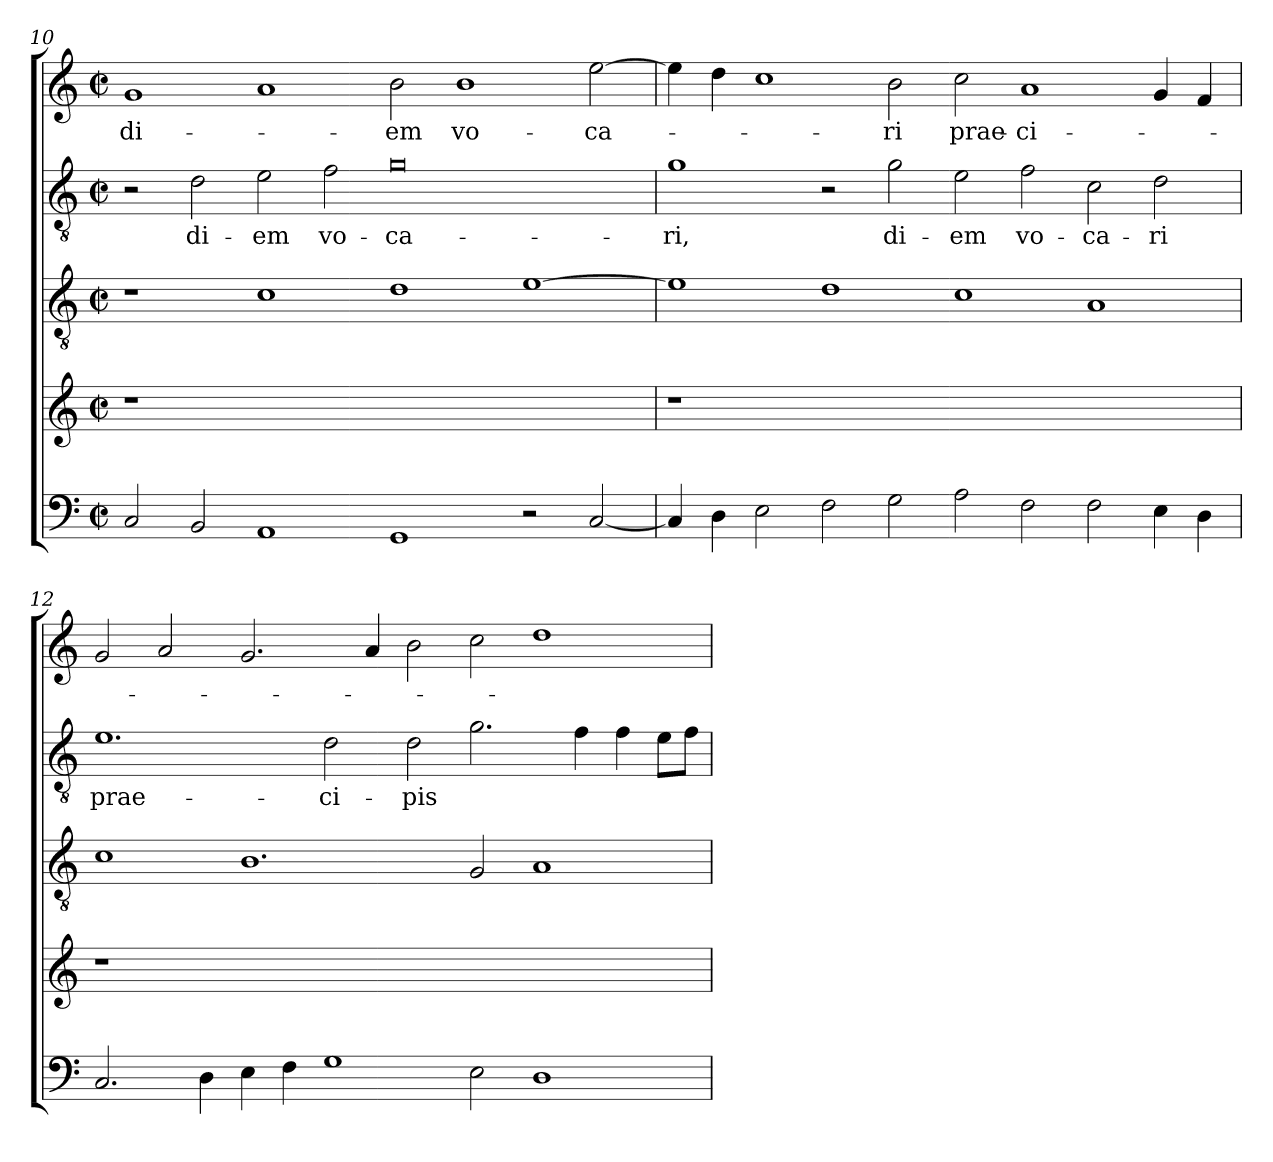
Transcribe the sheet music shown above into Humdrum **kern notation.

**kern	**kern	**kern	**kern	**text	**kern	**text
*part5	*part4	*part3	*part2	*part2	*part1	*part1
*staff5	*staff4	*staff3	*staff2	*staff2	*staff1	*staff1
*clefF4	*clefG2	*clefGv2	*clefGv2	*	*clefG2	*
*k[]	*k[]	*k[]	*k[]	*	*k[]	*
*C:	*C:	*C:	*C:	*	*C:	*
*M2/2	*M2/2	*M2/2	*M2/2	*	*M2/2	*
*met(c|)	*met(c|)	*met(c|)	*met(c|)	*	*met(c|)	*
=10	=10	=10	=10	=10	=10	=10
!	!	!	!	!	!	!LO:LY:b
2C/	1r	1r	2r	.	1g	di-
!	!	!	!	!LO:LY:b	!	!
2BB/	.	.	2d\	di-	.	.
!	!	!	!	!LO:LY:b	!	!
1AA	0.ryy	1c	2e\	-em	1a	.
!	!	!	!	!LO:LY:b	!	!
.	.	.	2f\	vo-	.	.
!	!	!	!	!LO:LY:b:rj	!	!LO:LY:b
1GG	.	1d	0g	-ca-	2b\	-em
!	!	!	!	!	!	!LO:LY:b
.	.	.	.	.	1b	vo-
2r	.	[>1e	.	.	.	.
!	!	!	!	!	!	!LO:LY:b
[>2C/	.	.	.	.	[>2ee\	-ca-
!!LO:PB:g=z
=11	=11	=11	=11	=11	=11	=11
!	!	!	!	!LO:LY:b	!	!
4C/]	1r	1e]	1g	-ri,	4ee\]	.
4D\	.	.	.	.	4dd\	.
2E\	.	.	.	.	1cc	.
2F\	0.ryy	1d	2r	.	.	.
!	!	!	!	!LO:LY:b	!	!LO:LY:b
2G\	.	.	2g\	di-	2b\	-ri
!	!	!	!	!LO:LY:b	!	!LO:LY:b
2A\	.	1c	2e\	-em	2cc\	prae-
!	!	!	!	!LO:LY:b	!	!LO:LY:b:rj
2F\	.	.	2f\	vo-	1a	-ci-
!	!	!	!	!LO:LY:b	!	!
2F\	.	1A	2c\	-ca-	.	.
!	!	!	!	!LO:LY:b	!	!
4E\	.	.	2d\	-ri	4g/	.
4D\	.	.	.	.	4f/	.
=12	=12	=12	=12	=12	=12	=12
!	!	!	!	!LO:LY:b	!	!
2.C/	1r	1c	1.e	prae-	2g/	.
.	.	.	.	.	2a/	.
4D\	.	.	.	.	.	.
4E\	0.ryy	1.B	.	.	2.g/	.
4F\	.	.	.	.	.	.
!	!	!	!	!LO:LY:b	!	!
1G	.	.	2d\	-ci-	.	.
.	.	.	.	.	4a/	.
!	!	!	!	!LO:LY:b	!	!
.	.	.	2d\	-pis	2b\	.
2E\	.	2G/	2.g\	.	2cc\	.
1D	.	1A	.	.	1dd	.
.	.	.	4f\	.	.	.
.	.	.	4f\	.	.	.
.	.	.	8e\L	.	.	.
.	.	.	8f\J	.	.	.
=	=	=	=	=	=	=
*-	*-	*-	*-	*-	*-	*-
